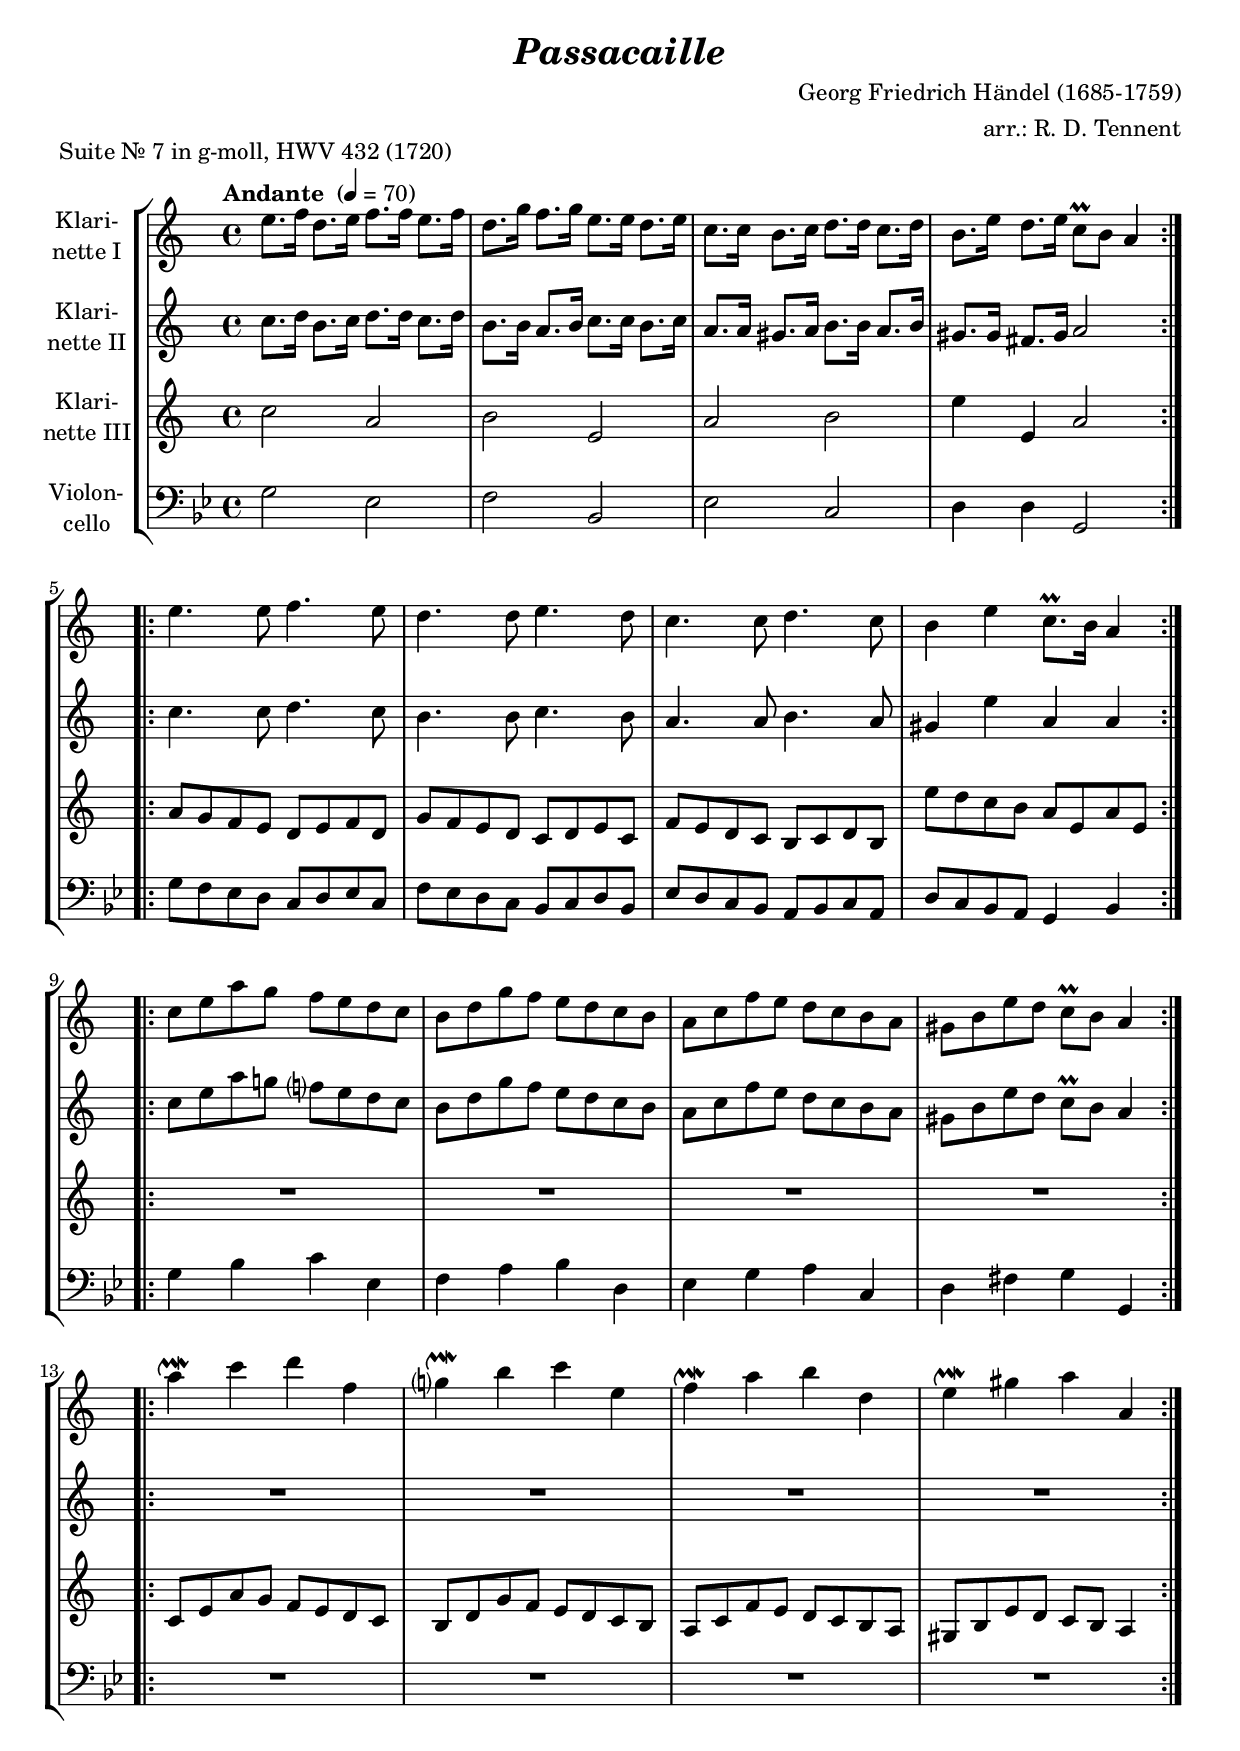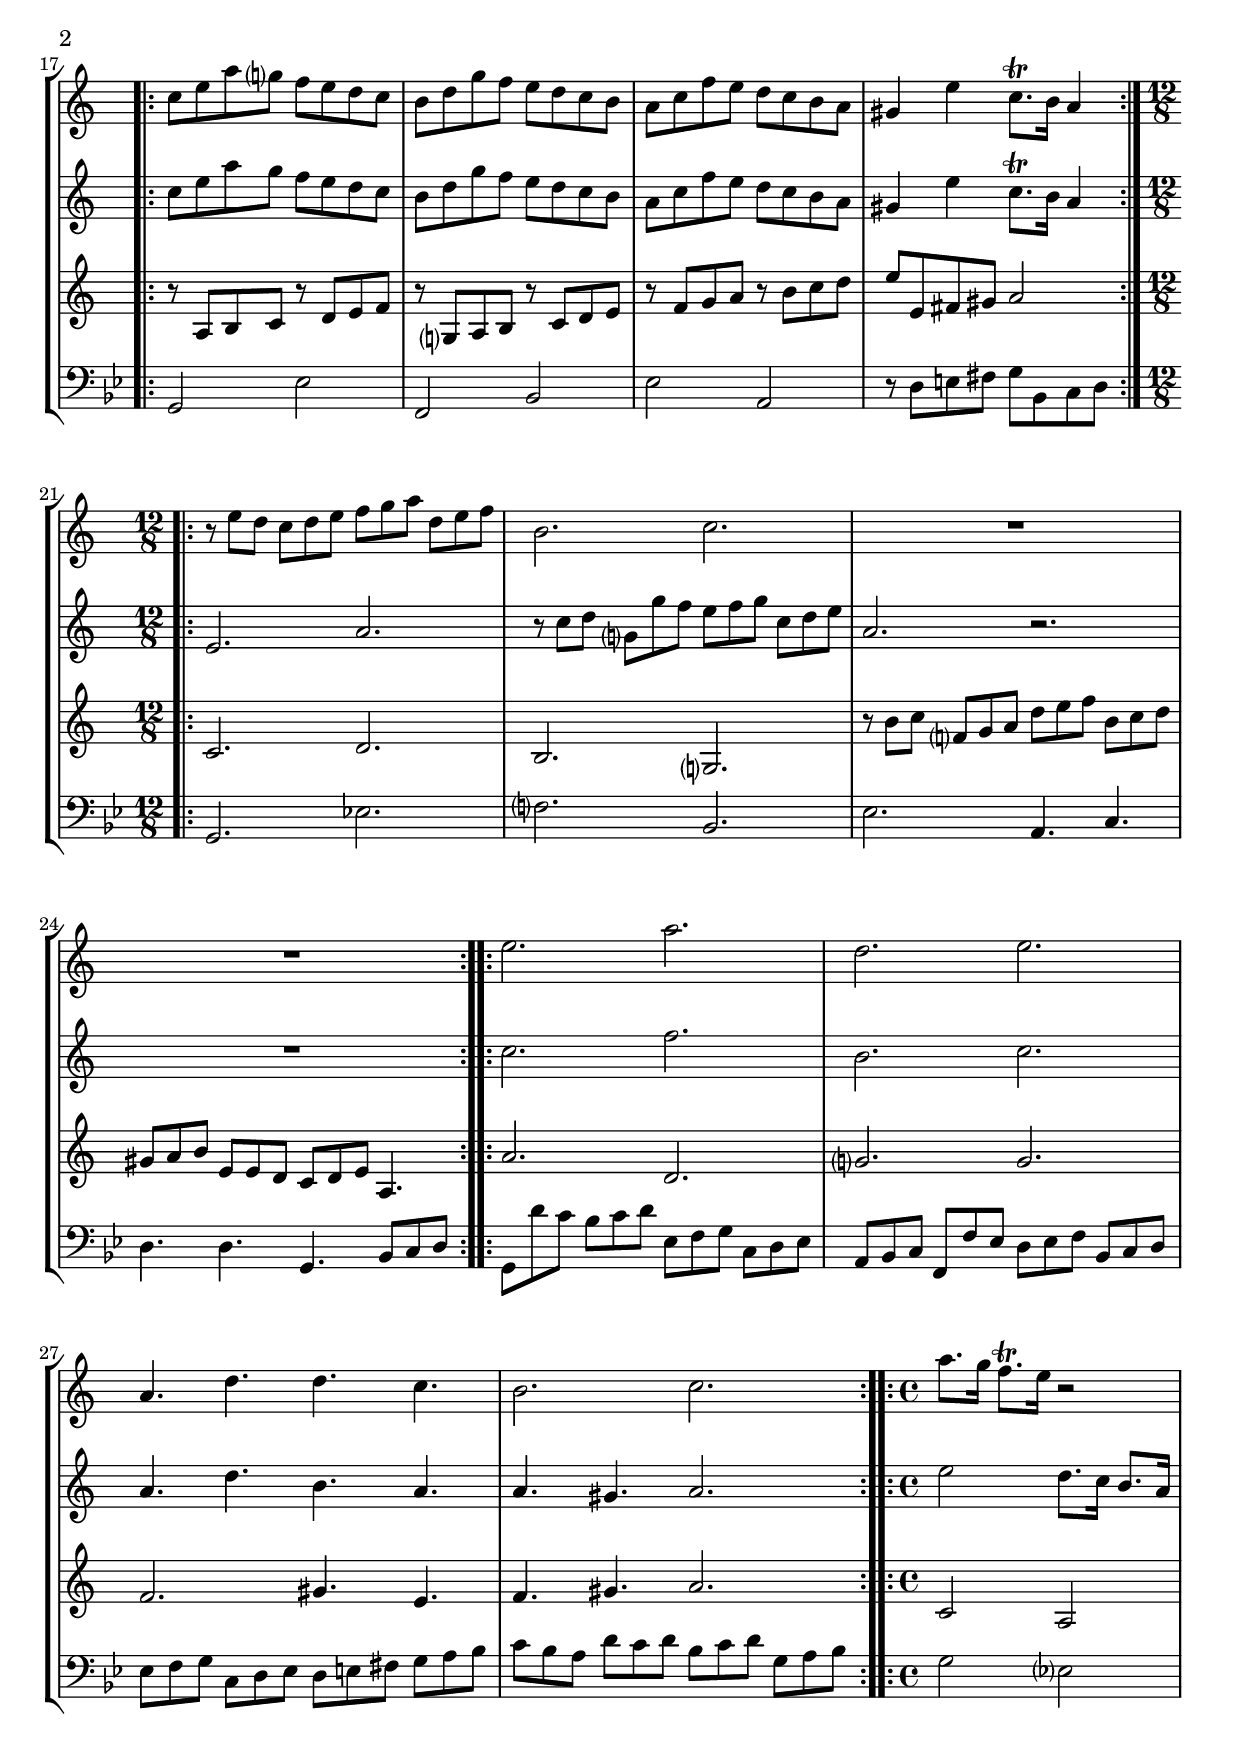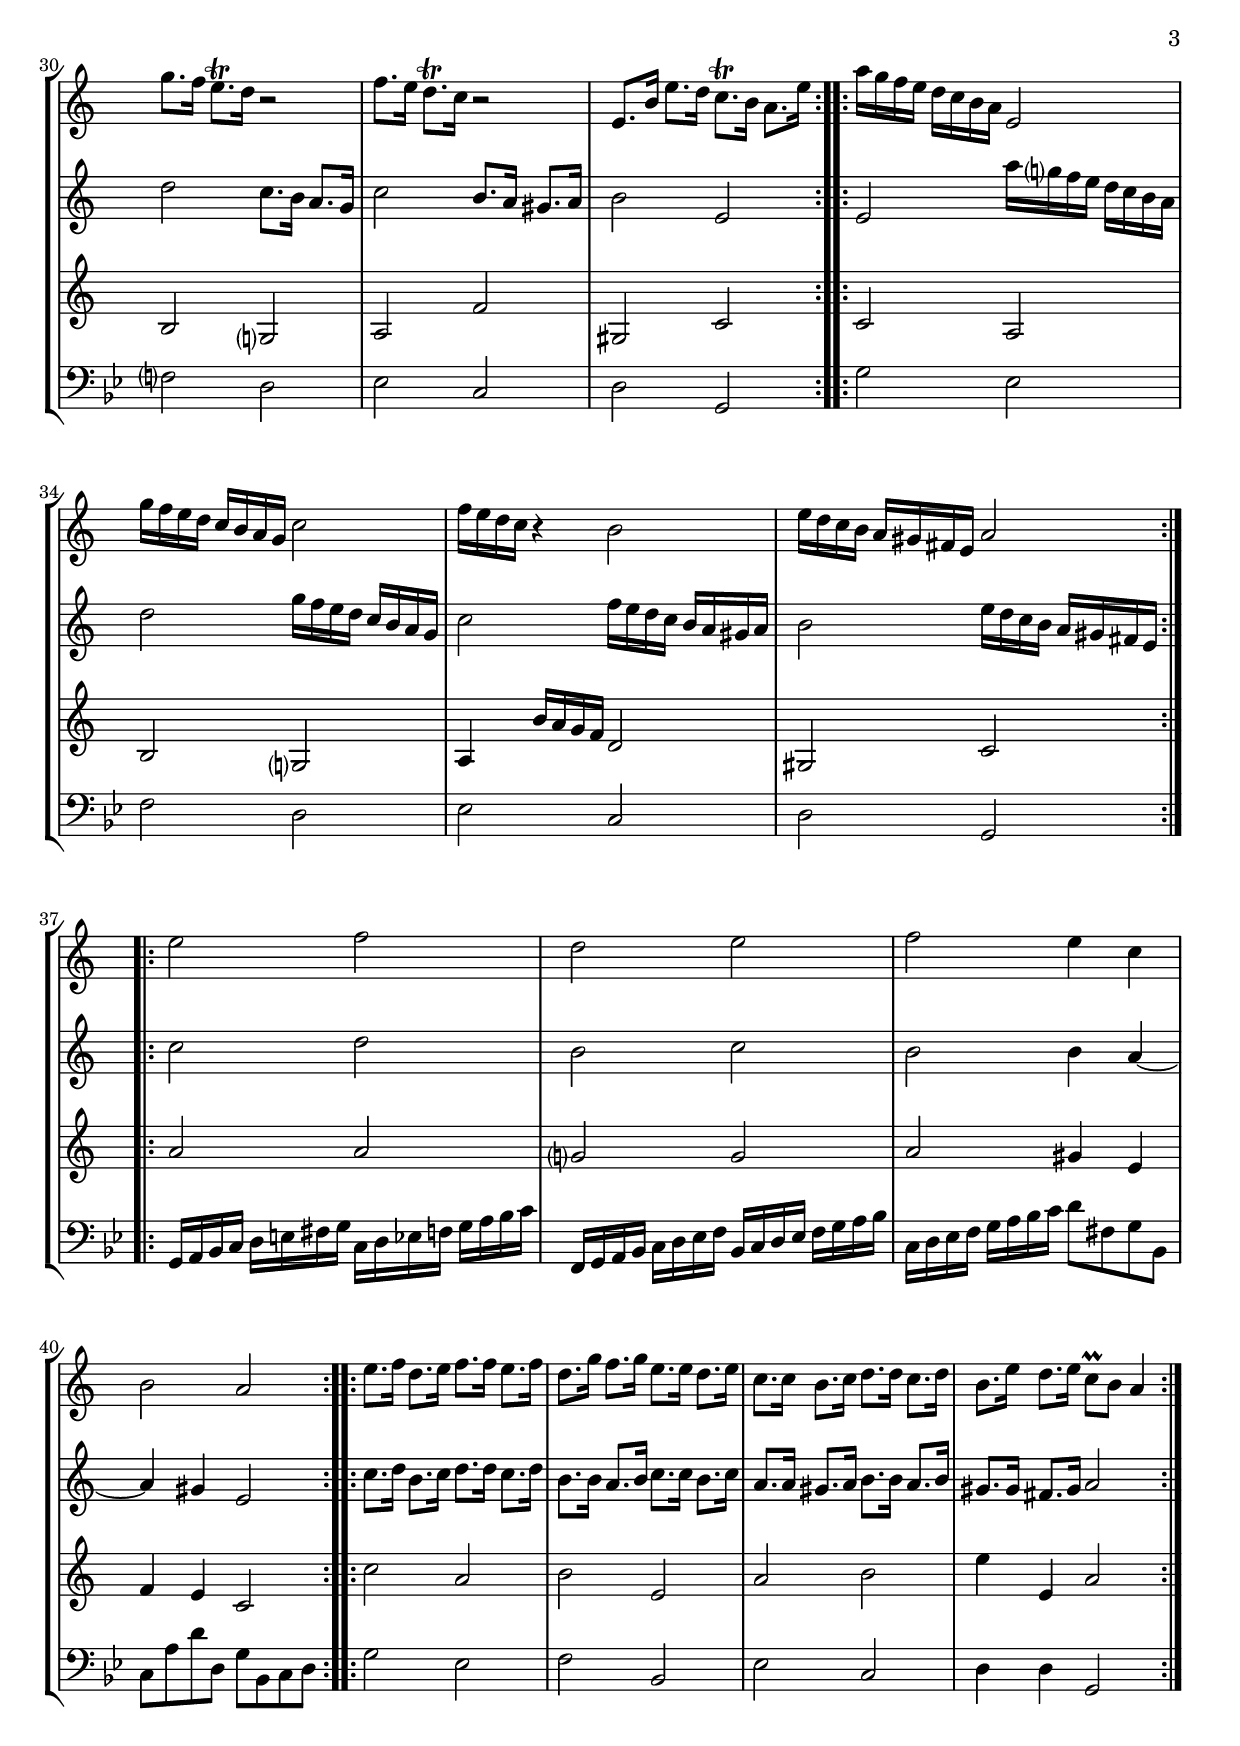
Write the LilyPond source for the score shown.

\version "2.18.2"
\include "deutsch.ly"

#(set-global-staff-size 20)

\header {
  title     = \markup \bold \italic "Passacaille"
  composer  = "Georg Friedrich Händel (1685-1759)"
  arranger  = "arr.: R. D. Tennent"
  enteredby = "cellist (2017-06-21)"
  piece     = "Suite Nr. 7 in g-moll, HWV 432 (1720)"
}

voiceconsts = {
  \key g \minor
  \clef "treble"
  \time 4/4
%  \numericTimeSignature
  \compressFullBarRests
  % Set default beaming for all staves
%  \set Timing.beamExceptions = #'()
%  \set Timing.baseMoment     = #(ly:make-moment 1 4)
%  \set Timing.beatStructure  = #'(1 1 1)
  \tempo "Andante " 4=70
}

mikl = "clarinet"
mifl = "flute"
mist = "string ensemble 1"
miba = "cello"
%miba = "harpsichord"
milo = "drawbar organ"

va = \relative c'' {
  \voiceconsts
  
  \repeat volta 2 {
    d8. es16 c8. d16 es8. es16 d8. es16
    c8. f16 es8. f16 d8. d16 c8. d16
    b8. b16 a8. b16 c8. c16 b8. c16
    a8. d16 c8. d16 b8\prall a g4
  }

  \repeat volta 2 {
    d'4. d8 es4. d8
    c4. c8 d4. c8
    b4. b8 c4. b8
    a4 d b8.\prall a16 g4
  }

  \repeat volta 2 {
    b8 d g f es d c b
    a c f es d c b a
    g b es d c b a g
    fis a d c b\prall a g4
  }

  \repeat volta 2 {
    g'\upmordent b c es,
    f?\upmordent a b d,
    es\upmordent g a c,
    d\upmordent fis g g,
  }

  \repeat volta 2 {
    b8 d g f? es d c b
    a c f es d c b a
    g b es d c b a g
    fis4 d' b8.\trill a16 g4
  } \time 12/8

  \repeat volta 2 {
    r8 d' c b c d es f g c, d es
    a,2. b
    R1.*2
  }

  \repeat volta 2 {
    d2. g
    c, d
    g,4. c c b
    a2. b
  } \time 4/4

  \repeat volta 2 {
    g'8. f16 es8.\trill d16 r2
    f8. es16 d8.\trill c16 r2
    es8. d16 c8.\trill b16 r2
    d,8. a'16 d8. c16 b8.\trill a16 g8. d'16
  }

  \repeat volta 2 {
    g f es d c b a g d2
    f'16 es d c b a g f b2
    es16 d c b r4 a2
    d16 c b a g fis e d g2
  }

  \repeat volta 2 {
    d' es
    c d
    es d4 b
    a2 g
  }

  \repeat volta 2 {
    d'8. es16 c8. d16 es8. es16 d8. es16
    c8. f16 es8. f16 d8. d16 c8. d16
    b8. b16 a8. b16 c8. c16 b8. c16
    a8. d16 c8. d16 b8\prall a g4
  }
}

vb = \relative c'' {
  \voiceconsts
  
  \repeat volta 2 {
    b8. c16 a8. b16 c8. c16 b8. c16
    a8. a16 g8. a16 b8. b16 a8. b16
    g8. g16 fis8. g16 a8. a16 g8. a16
    fis8. fis16 e8. fis16 g2
  }

  \repeat volta 2 {
    b4. b8 c4. b8
    a4. a8 b4. a8
    g4. g8 a4. g8
    fis4 d' g, g
  }

  \repeat volta 2 {
    b8 d g f! es? d c b
    a c f es d c b a
    g b es d c b a g
    fis a d c b\prall a g4
  }

  \repeat volta 2 {
    R1*4
  }

  \repeat volta 2 {
    b8 d g f es d c b
    a c f es d c b a
    g b es d c b a g
    fis4 d' b8.\trill a16 g4
  } \time 12/8

  \repeat volta 2 {
    d2. g
    r8 b c f,? f' es d es f b, c d
    g,2. r
    R1.
  }

  \repeat volta 2 {
    b2. es
    a, b
    g4. c a g
    g fis g2.
  } \time 4/4

  \repeat volta 2 {
    d'2 c8. b16 a8. g16
    c2 b8. a16 g8. f16
    b2 a8. g16 fis8. g16
    a2 d,
  }

  \repeat volta 2 {
    d g'16 f? es d c b a g
    c2 f16 es d c b a g f
    b2 es16 d c b a g fis g
    a2 d16 c b a g fis e d
  }

  \repeat volta 2 {
    b'2 c
    a b
    a a4 g~
    g fis d2
  }

  \repeat volta 2 {
    b'8. c16 a8. b16 c8. c16 b8. c16
    a8. a16 g8. a16 b8. b16 a8. b16
    g8. g16 fis8. g16 a8. a16 g8. a16
    fis8. fis16 e8. fis16 g2
  }
}

vc = \relative c'' {
  \voiceconsts

  \repeat volta 2 {
    b2 g
    a d,
    g a
    d4 d, g2
  }

  \repeat volta 2 {
    g8 f es d c d es c
    f es d c b c d b
    es d c b a b c a
    d' c b a g d g d
  }

  \repeat volta 2 {
    R1*4
  }

  \repeat volta 2 {
    b8 d g f es d c b
    a c f es d c b a
    g b es d c b a g
    fis a d c b a g4
  }

  \repeat volta 2 {
    r8 g a b r c d es
    r f,? g a r b c d
    r es f g r a b c
    d d, e fis g2
  } \time 12/8

  \repeat volta 2 {
    b,2. c
    a f?
    r8 a' b es,? f g c d es a, b c
    fis, g a d, d c b c d g,4.
  }

  \repeat volta 2 {
    g'2. c,
    f? f
    es fis4. d
    es fis g2.
  } \time 4/4

  \repeat volta 2 {
    b,2 g
    a f?
    g es'
    fis, b
  }

  \repeat volta 2 {
    b g
    a f?
    g4 a'16 g f es c2
    fis, b
  }

  \repeat volta 2 {
    g' g
    f? f
    g fis4 d
    es d b2
  }

  \repeat volta 2 {
    b' g
    a d,
    g a
    d4 d, g2
  }
}

vd = \relative c' {
  \voiceconsts
  \clef "bass"

  \repeat volta 2 {
    g2 es
    f b,
    es c
    d4 d g,2
  }

  \repeat volta 2 {
    g'8 f es d c d es c
    f es d c b c d b
    es d c b a b c a
    d c b a g4 b
  }

  \repeat volta 2 {
    g' b c es,
    f a b d,
    es g a c,
    d fis g g,
  }

  \repeat volta 2 {
    R1*4
  }

  \repeat volta 2 {
    g2 es'
    f, b
    es a,
    r8 d e fis g b, c d
  } \time 12/8

  \repeat volta 2 {
    g,2. es'!
    f? b,
    es a,4. c
    d d g, b8 c d
  }

  \repeat volta 2 {
    g, d'' c b c d es, f g c, d es
    a, b c f, f' es d es f b, c d
    es f g c, d es d e fis g a b
    c b a d c d b c d g, a b
  } \time 4/4

  \repeat volta 2 {
    g2 es?
    f? d
    es c
    d g,
  }

  \repeat volta 2 {
    g' es
    f d
    es c
    d g,
  }

  \repeat volta 2 {
    g16 a b c d e fis g c, d es f g a b c
    f,, g a b c d es f b, c d es f g a b
    c, d es f g a b c d8 fis, g b,
    c a' d d, g b, c d
  }

  \repeat volta 2 {
    g2 es
    f b,
    es c
    d4 d g,2
  }
}


music = \new StaffGroup <<
      \new Staff {
	\set Staff.midiInstrument = \mikl
	\set Staff.instrumentName = \markup \center-column { "Klari-" "nette I" }
	\transpose g a { \va }
      }

      \new Staff {
	\set Staff.midiInstrument = \mikl
	\set Staff.instrumentName = \markup \center-column { "Klari-" "nette II" }
	\transpose g a { \vb }
      }

      \new Staff {
	\set Staff.midiInstrument = \mikl
	\set Staff.instrumentName = \markup \center-column { "Klari-" "nette III" }
	\transpose g a { \vc }
      }

      \new Staff {
	\set Staff.midiInstrument = \miba
	\set Staff.instrumentName = \markup \center-column { "Violon-" "cello" }
	\transpose g g { \vd }
      }
>>

\book {
  \score {
    \music
    \layout {}
  }

  \score {
    \unfoldRepeats \music

    \midi {
      \context {
        \Score
      }
    }
  }
}
